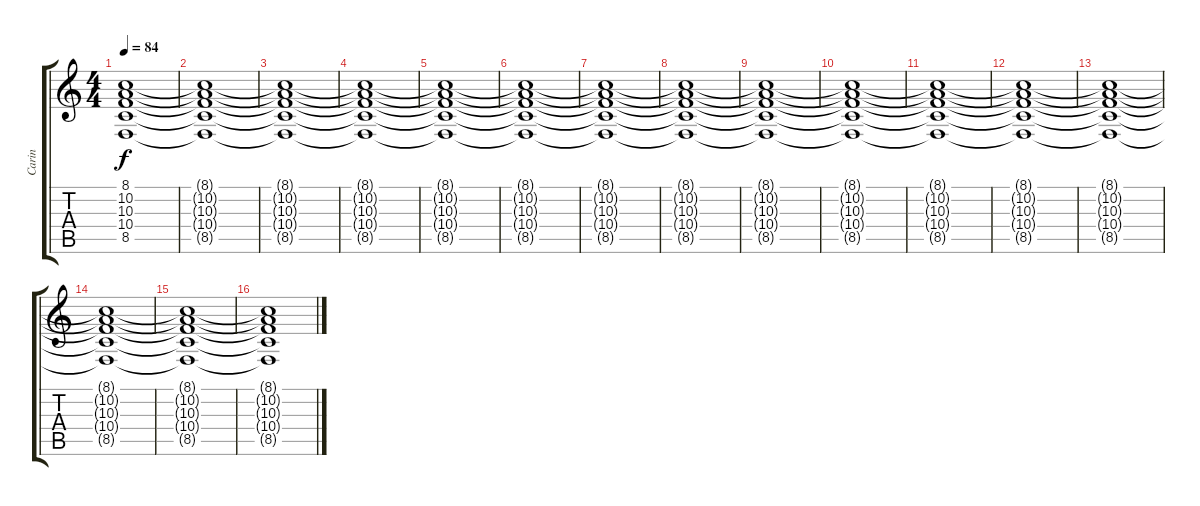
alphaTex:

\track ("Carin" "Carin") {instrument stringensemble1}
\staff {score tabs}
\tuning (E4 B3 G3 D3 A2 E2) {hide}
\ts (4 4)
\tempo 84
\clef g2
\ks c
(8.1 10.2 10.3 10.4 8.5).1{dy f} |
(8.1{t} 10.2{t} 10.3{t} 10.4{t} 8.5{t}).1 |
(8.1{t} 10.2{t} 10.3{t} 10.4{t} 8.5{t}).1 |
(8.1{t} 10.2{t} 10.3{t} 10.4{t} 8.5{t}).1 |
(8.1{t} 10.2{t} 10.3{t} 10.4{t} 8.5{t}).1 |
(8.1{t} 10.2{t} 10.3{t} 10.4{t} 8.5{t}).1 |
(8.1{t} 10.2{t} 10.3{t} 10.4{t} 8.5{t}).1 |
(8.1{t} 10.2{t} 10.3{t} 10.4{t} 8.5{t}).1 |
(8.1{t} 10.2{t} 10.3{t} 10.4{t} 8.5{t}).1 |
(8.1{t} 10.2{t} 10.3{t} 10.4{t} 8.5{t}).1 |
(8.1{t} 10.2{t} 10.3{t} 10.4{t} 8.5{t}).1 |
(8.1{t} 10.2{t} 10.3{t} 10.4{t} 8.5{t}).1 |
(8.1{t} 10.2{t} 10.3{t} 10.4{t} 8.5{t}).1 |
(8.1{t} 10.2{t} 10.3{t} 10.4{t} 8.5{t}).1 |
(8.1{t} 10.2{t} 10.3{t} 10.4{t} 8.5{t}).1 |
(8.1{t} 10.2{t} 10.3{t} 10.4{t} 8.5{t}).1
